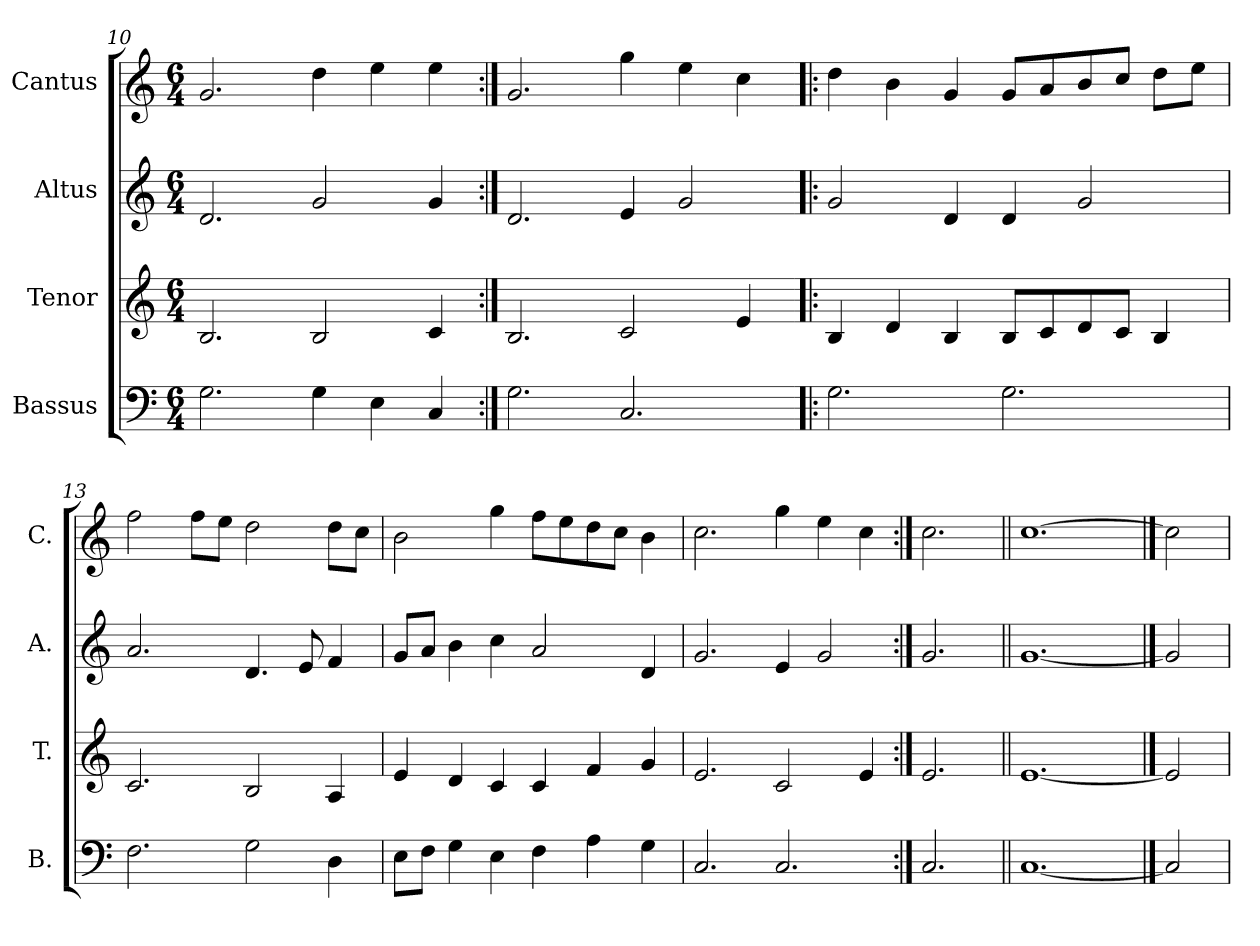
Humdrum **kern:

**kern	**kern	**kern	**kern
*part4	*part3	*part2	*part1
*staff4	*staff3	*staff2	*staff1
*I"Bassus	*I"Tenor	*I"Altus	*I"Cantus
*I'B.	*I'T.	*I'A.	*I'C.
*clefF4	*clefG2	*clefG2	*clefG2
*k[]	*k[]	*k[]	*k[]
*C:	*C:	*C:	*C:
*M6/4	*M6/4	*M6/4	*M6/4
=10	=10	=10	=10
2.G\	2.B/	2.d/	2.g/
4G\	2B/	2g/	4dd\
4E\	.	.	4ee\
4C/	4c/	4g/	4ee\
=11:|!	=11:|!	=11:|!	=11:|!
2.G\	2.B/	2.d/	2.g/
2.C/	2c/	4e/	4gg\
.	.	2g/	4ee\
.	4e/	.	4cc\
=12!|:	=12!|:	=12!|:	=12!|:
2.G\	4B/	2g/	4dd\
.	4d/	.	4b\
.	4B/	4d/	4g/
2.G\	8B/L	4d/	8g/L
.	8c/	.	8a/
.	8d/	2g/	8b/
.	8c/J	.	8cc/J
.	4B/	.	8dd\L
.	.	.	8ee\J
=13	=13	=13	=13
2.F\	2.c/	2.a/	2ff\
.	.	.	8ff\L
.	.	.	8ee\J
2G\	2B/	4.d/	2dd\
.	.	8e/	.
4D\	4A/	4f/	8dd\L
.	.	.	8cc\J
=14	=14	=14	=14
8E\L	4e/	8g/L	2b\
8F\J	.	8a/J	.
4G\	4d/	4b\	.
4E\	4c/	4cc\	4gg\
4F\	4c/	2a/	8ff\L
.	.	.	8ee\
4A\	4f/	.	8dd\
.	.	.	8cc\J
4G\	4g/	4d/	4b\
=15	=15	=15	=15
2.C/	2.e/	2.g/	2.cc\
2.C/	2c/	4e/	4gg\
.	.	2g/	4ee\
.	4e/	.	4cc\
=16:|!	=16:|!	=16:|!	=16:|!
2.C/	2.e/	2.g/	2.cc\
=17||	=17||	=17||	=17||
[1.C/	[1.e/	[1.g/	[1.cc\
==18	==18	==18	==18
2C/]	2e/]	2g/]	2cc\]
=	=	=	=
*-	*-	*-	*-
